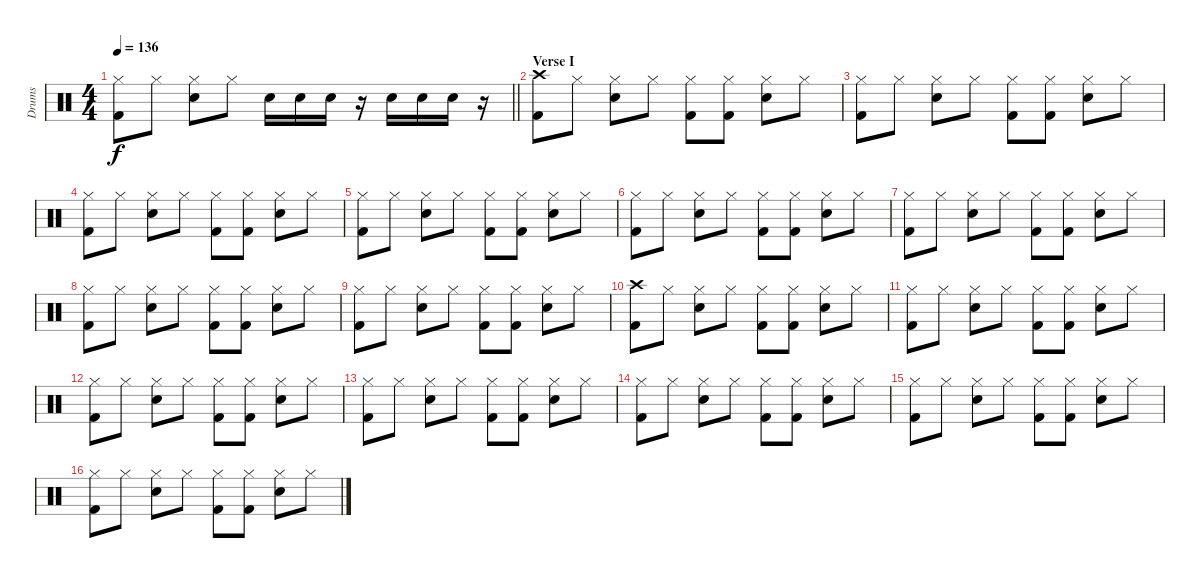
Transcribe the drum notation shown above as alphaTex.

\track ("Drums" "Drums") {instrument percussion}
\staff {score}
\articulation defaults
\ts (4 4)
\tempo 136
\clef neutral
\barLineRight lightlight
\ks c
("Hi-Hat (closed)" "Kick (hit) 2").8{dy f} "Hi-Hat (closed)".8 ("Hi-Hat (closed)" "Snare (hit) 2").8 "Hi-Hat (closed)".8 "Snare (hit) 2".16 "Snare (hit) 2".16 "Snare (hit) 2".16 r.16 "Snare (hit) 2".16 "Snare (hit) 2".16 "Snare (hit) 2".16 r.16 |
\section ("" "Verse I")
("Crash high (hit)" "Kick (hit) 2").8 "Hi-Hat (closed)".8 ("Hi-Hat (closed)" "Snare (hit) 2").8 "Hi-Hat (closed)".8 ("Hi-Hat (closed)" "Kick (hit) 2").8 ("Hi-Hat (closed)" "Kick (hit) 2").8 ("Hi-Hat (closed)" "Snare (hit) 2").8 "Hi-Hat (closed)".8 |
("Hi-Hat (closed)" "Kick (hit) 2").8 "Hi-Hat (closed)".8 ("Hi-Hat (closed)" "Snare (hit) 2").8 "Hi-Hat (closed)".8 ("Hi-Hat (closed)" "Kick (hit) 2").8 ("Hi-Hat (closed)" "Kick (hit) 2").8 ("Hi-Hat (closed)" "Snare (hit) 2").8 "Hi-Hat (closed)".8 |
("Hi-Hat (closed)" "Kick (hit) 2").8 "Hi-Hat (closed)".8 ("Hi-Hat (closed)" "Snare (hit) 2").8 "Hi-Hat (closed)".8 ("Hi-Hat (closed)" "Kick (hit) 2").8 ("Hi-Hat (closed)" "Kick (hit) 2").8 ("Hi-Hat (closed)" "Snare (hit) 2").8 "Hi-Hat (closed)".8 |
("Hi-Hat (closed)" "Kick (hit) 2").8 "Hi-Hat (closed)".8 ("Hi-Hat (closed)" "Snare (hit) 2").8 "Hi-Hat (closed)".8 ("Hi-Hat (closed)" "Kick (hit) 2").8 ("Hi-Hat (closed)" "Kick (hit) 2").8 ("Hi-Hat (closed)" "Snare (hit) 2").8 "Hi-Hat (closed)".8 |
("Hi-Hat (closed)" "Kick (hit) 2").8 "Hi-Hat (closed)".8 ("Hi-Hat (closed)" "Snare (hit) 2").8 "Hi-Hat (closed)".8 ("Hi-Hat (closed)" "Kick (hit) 2").8 ("Hi-Hat (closed)" "Kick (hit) 2").8 ("Hi-Hat (closed)" "Snare (hit) 2").8 "Hi-Hat (closed)".8 |
("Hi-Hat (closed)" "Kick (hit) 2").8 "Hi-Hat (closed)".8 ("Hi-Hat (closed)" "Snare (hit) 2").8 "Hi-Hat (closed)".8 ("Hi-Hat (closed)" "Kick (hit) 2").8 ("Hi-Hat (closed)" "Kick (hit) 2").8 ("Hi-Hat (closed)" "Snare (hit) 2").8 "Hi-Hat (closed)".8 |
("Hi-Hat (closed)" "Kick (hit) 2").8 "Hi-Hat (closed)".8 ("Hi-Hat (closed)" "Snare (hit) 2").8 "Hi-Hat (closed)".8 ("Hi-Hat (closed)" "Kick (hit) 2").8 ("Hi-Hat (closed)" "Kick (hit) 2").8 ("Hi-Hat (closed)" "Snare (hit) 2").8 "Hi-Hat (closed)".8 |
("Hi-Hat (closed)" "Kick (hit) 2").8 "Hi-Hat (closed)".8 ("Hi-Hat (closed)" "Snare (hit) 2").8 "Hi-Hat (closed)".8 ("Hi-Hat (closed)" "Kick (hit) 2").8 ("Hi-Hat (closed)" "Kick (hit) 2").8 ("Hi-Hat (closed)" "Snare (hit) 2").8 "Hi-Hat (closed)".8 |
("Crash high (hit)" "Kick (hit) 2").8 "Hi-Hat (closed)".8 ("Hi-Hat (closed)" "Snare (hit) 2").8 "Hi-Hat (closed)".8 ("Hi-Hat (closed)" "Kick (hit) 2").8 ("Hi-Hat (closed)" "Kick (hit) 2").8 ("Hi-Hat (closed)" "Snare (hit) 2").8 "Hi-Hat (closed)".8 |
("Hi-Hat (closed)" "Kick (hit) 2").8 "Hi-Hat (closed)".8 ("Hi-Hat (closed)" "Snare (hit) 2").8 "Hi-Hat (closed)".8 ("Hi-Hat (closed)" "Kick (hit) 2").8 ("Hi-Hat (closed)" "Kick (hit) 2").8 ("Hi-Hat (closed)" "Snare (hit) 2").8 "Hi-Hat (closed)".8 |
("Hi-Hat (closed)" "Kick (hit) 2").8 "Hi-Hat (closed)".8 ("Hi-Hat (closed)" "Snare (hit) 2").8 "Hi-Hat (closed)".8 ("Hi-Hat (closed)" "Kick (hit) 2").8 ("Hi-Hat (closed)" "Kick (hit) 2").8 ("Hi-Hat (closed)" "Snare (hit) 2").8 "Hi-Hat (closed)".8 |
("Hi-Hat (closed)" "Kick (hit) 2").8 "Hi-Hat (closed)".8 ("Hi-Hat (closed)" "Snare (hit) 2").8 "Hi-Hat (closed)".8 ("Hi-Hat (closed)" "Kick (hit) 2").8 ("Hi-Hat (closed)" "Kick (hit) 2").8 ("Hi-Hat (closed)" "Snare (hit) 2").8 "Hi-Hat (closed)".8 |
("Hi-Hat (closed)" "Kick (hit) 2").8 "Hi-Hat (closed)".8 ("Hi-Hat (closed)" "Snare (hit) 2").8 "Hi-Hat (closed)".8 ("Hi-Hat (closed)" "Kick (hit) 2").8 ("Hi-Hat (closed)" "Kick (hit) 2").8 ("Hi-Hat (closed)" "Snare (hit) 2").8 "Hi-Hat (closed)".8 |
("Hi-Hat (closed)" "Kick (hit) 2").8 "Hi-Hat (closed)".8 ("Hi-Hat (closed)" "Snare (hit) 2").8 "Hi-Hat (closed)".8 ("Hi-Hat (closed)" "Kick (hit) 2").8 ("Hi-Hat (closed)" "Kick (hit) 2").8 ("Hi-Hat (closed)" "Snare (hit) 2").8 "Hi-Hat (closed)".8 |
("Hi-Hat (closed)" "Kick (hit) 2").8 "Hi-Hat (closed)".8 ("Hi-Hat (closed)" "Snare (hit) 2").8 "Hi-Hat (closed)".8 ("Hi-Hat (closed)" "Kick (hit) 2").8 ("Hi-Hat (closed)" "Kick (hit) 2").8 ("Hi-Hat (closed)" "Snare (hit) 2").8 "Hi-Hat (closed)".8
